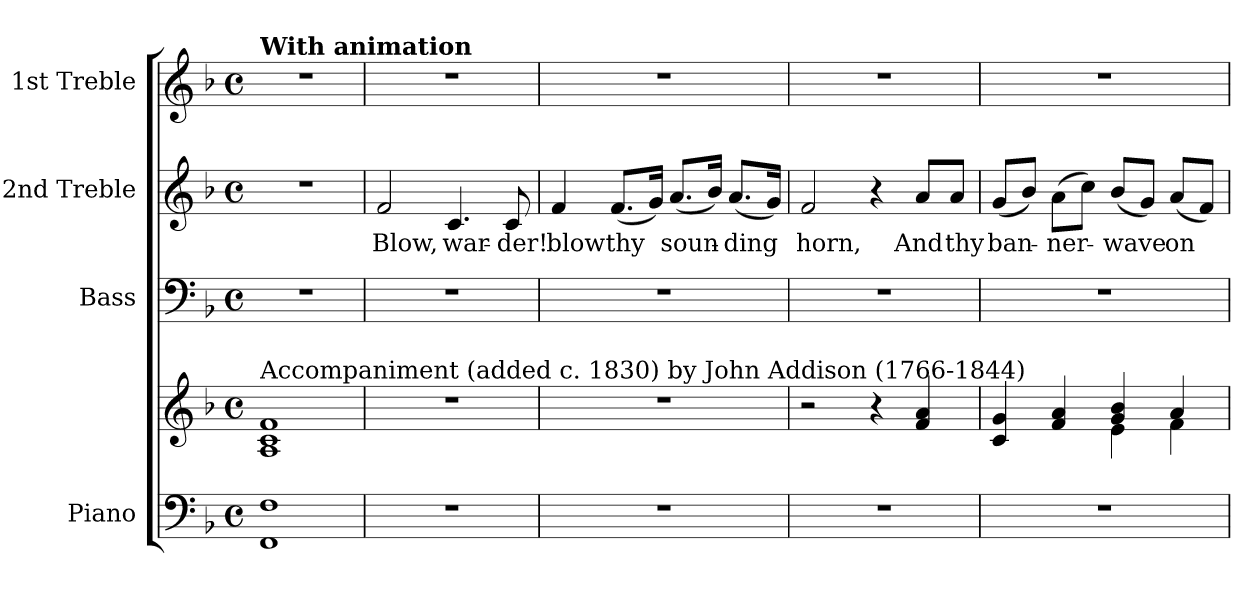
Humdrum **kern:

**kern	**kern	**kern	**kern	**text	**kern
*part4	*part4	*part3	*part2	*part2	*part1
*staff5	*staff4	*staff3	*staff2	*staff2	*staff1
*I"Piano	*	*I"Bass	*I"2nd Treble	*	*I"1st Treble
!!LO:PB:g=z
*clefF4	*clefG2	*clefF4	*clefG2	*	*clefG2
*k[b-]	*k[b-]	*k[b-]	*k[b-]	*	*k[b-]
*F:	*F:	*F:	*F:	*	*F:
*M4/4	*M4/4	*M4/4	*M4/4	*	*M4/4
*met(c)	*met(c)	*met(c)	*met(c)	*	*met(c)
=1	=1	=1	=1	=1	=1
!	!	!	!	!	!LO:TX:a:B:t=With animation
!	!LO:TX:a:t=Accompaniment (added c. 1830) by John Addison (1766-1844)	!	!	!	!
1FFi 1Fi	1Ai 1ci 1fi	1r	1r	.	1r
=2	=2	=2	=2	=2	=2
*	*	*	*	*	*MM116
!	!	!	!	!LO:LY:b:color=#000000	!
1r	1r	1r	2fi/	Blow,	1r
!	!	!	!	!LO:LY:b:color=#000000	!
.	.	.	4.ci/	war-	.
!	!	!	!	!LO:LY:b:color=#000000	!
.	.	.	8ci/	-der!	.
=3	=3	=3	=3	=3	=3
!	!	!	!	!LO:LY:b:color=#000000	!
1r	1r	1r	4fi/	blow	1r
!	!	!	!	!LO:LY:b:color=#000000	!
.	.	.	(8.fi/L	thy	.
.	.	.	16gi/Jk)	.	.
!	!	!	!	!LO:LY:b:color=#000000	!
.	.	.	(8.ai/L	soun-	.
.	.	.	16b-i/Jk)	.	.
!	!	!	!	!LO:LY:b:color=#000000	!
.	.	.	(8.ai/L	-ding	.
.	.	.	16gi/Jk)	.	.
=4	=4	=4	=4	=4	=4
!	!	!	!	!LO:LY:b:color=#000000	!
1r	2r	1r	2fi/	horn,	1r
.	4r	.	4r	.	.
!	!	!	!	!LO:LY:b:color=#000000	!
.	4fi/ 4ai	.	8ai/L	And	.
!	!	!	!	!LO:LY:b:color=#000000	!
.	.	.	8ai/J	thy	.
=5	=5	=5	=5	=5	=5
*	*^	*	*	*	*
!	!	!	!	!	!LO:LY:b:color=#000000	!
1r	4ci/ 4gi	2ryy	1r	(8gi/L	ban-	1r
.	.	.	.	8b-i/J)	.	.
!	!	!	!	!	!LO:LY:b:color=#000000	!
.	4fi/ 4ai	.	.	(8ai\L	-ner-	.
.	.	.	.	8cci\J)	.	.
!	!	!	!	!	!LO:LY:b:color=#000000	!
.	4gi/ 4b-i	4ei\	.	(8b-i/L	-wave	.
.	.	.	.	8gi/J)	.	.
!	!	!	!	!	!LO:LY:b:color=#000000	!
.	4ai/	4fi\	.	(8ai/L	on	.
.	.	.	.	8fi/J)	.	.
*	*v	*v	*	*	*	*
=	=	=	=	=	=
*-	*-	*-	*-	*-	*-
